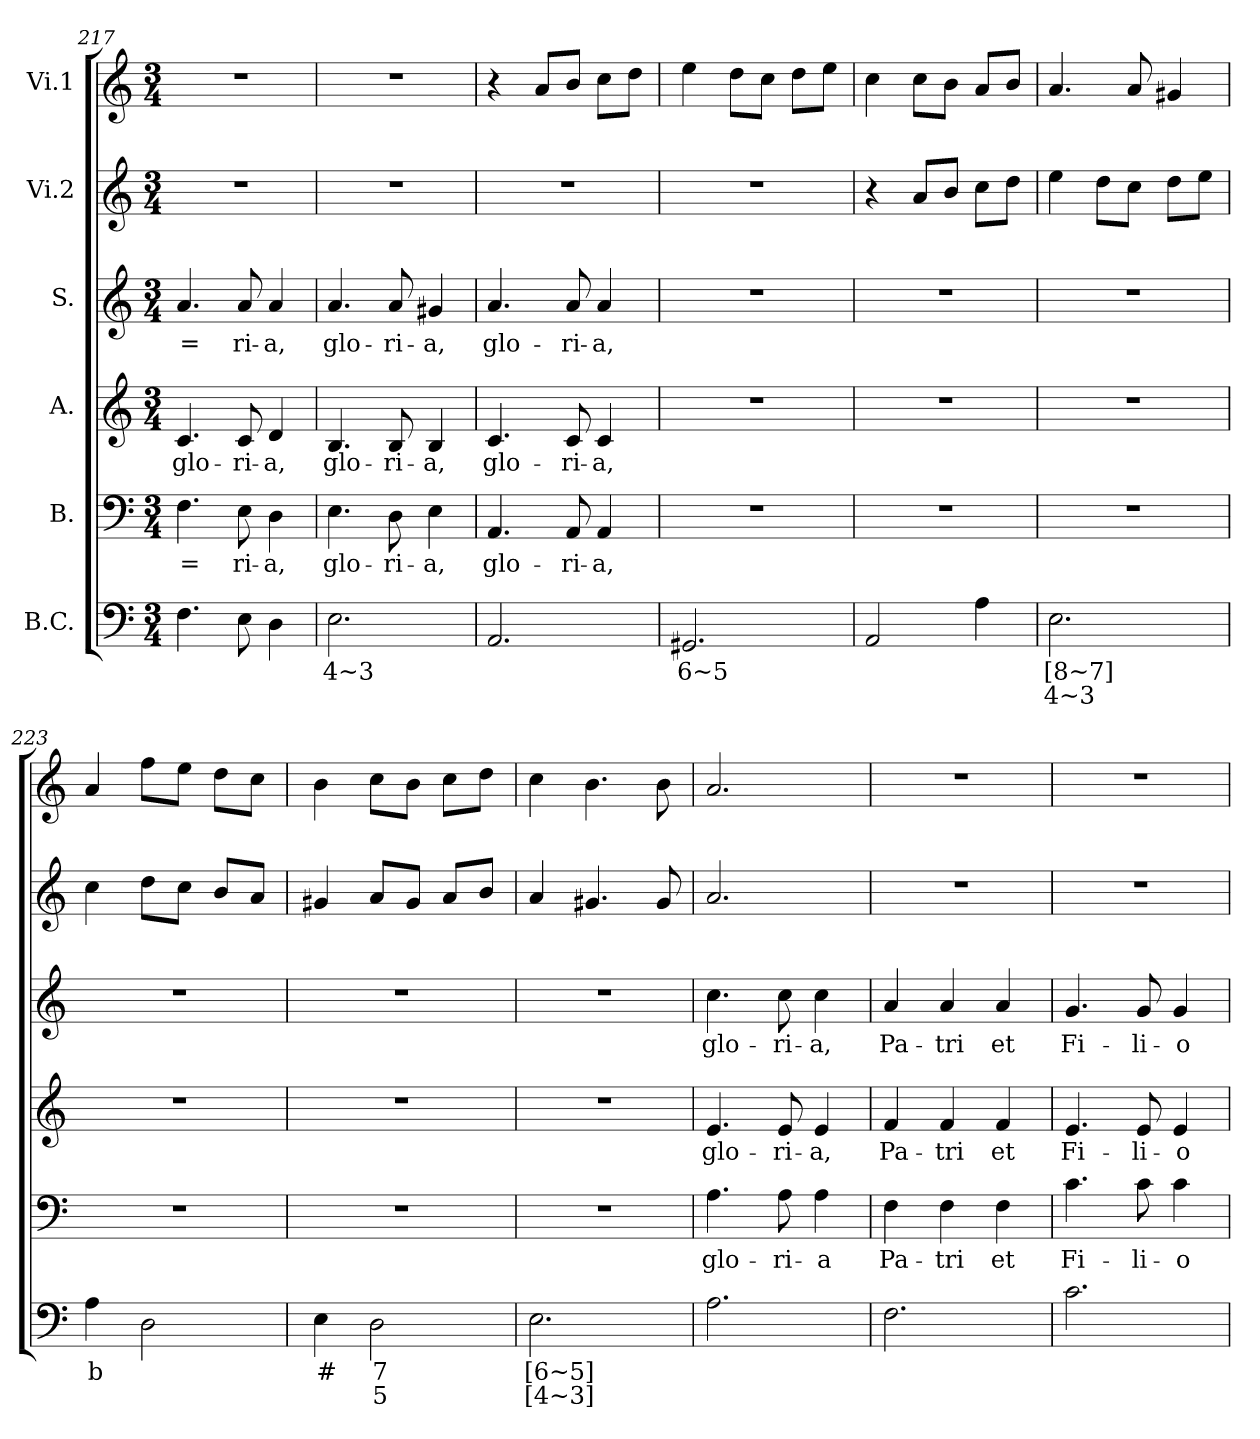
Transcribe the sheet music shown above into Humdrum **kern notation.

**kern	**text	**text	**kern	**text	**kern	**text	**kern	**text	**kern	**kern
*part6	*part6	*part6	*part5	*part5	*part4	*part4	*part3	*part3	*part2	*part1
*staff6	*staff6	*staff6	*staff5	*staff5	*staff4	*staff4	*staff3	*staff3	*staff2	*staff1
*I"B.C.	*	*	*I"B.	*	*I"A.	*	*I"S.	*	*I"Vi.2	*I"Vi.1
*clefF4	*	*	*clefF4	*	*clefG2	*	*clefG2	*	*clefG2	*clefG2
*k[]	*	*	*k[]	*	*k[]	*	*k[]	*	*k[]	*k[]
*C:	*	*	*C:	*	*C:	*	*C:	*	*C:	*C:
*M3/4	*	*	*M3/4	*	*M3/4	*	*M3/4	*	*M3/4	*M3/4
=217	=217	=217	=217	=217	=217	=217	=217	=217	=217	=217
!	!	!	!	!LO:LY:b	!	!LO:LY:b	!	!LO:LY:b	!	!
4.F\	.	.	4.F\	=	4.c/	glo-	4.a/	=	2.r	2.r
!	!	!	!	!LO:LY:b	!	!LO:LY:b	!	!LO:LY:b	!	!
8E\	.	.	8E\	ri-	8c/	-ri-	8a/	ri-	.	.
!	!	!	!	!LO:LY:b	!	!LO:LY:b	!	!LO:LY:b	!	!
4D\	.	.	4D\	-a,	4d/	-a,	4a/	-a,	.	.
=218	=218	=218	=218	=218	=218	=218	=218	=218	=218	=218
!	!LO:LY:b	!	!	!LO:LY:b	!	!LO:LY:b	!	!LO:LY:b	!	!
2.E\	4~3	.	4.E\	glo-	4.B/	glo-	4.a/	glo-	2.r	2.r
!	!	!	!	!LO:LY:b	!	!LO:LY:b	!	!LO:LY:b	!	!
.	.	.	8D\	-ri-	8B/	-ri-	8a/	-ri-	.	.
!	!	!	!	!LO:LY:b	!	!LO:LY:b	!	!LO:LY:b	!	!
.	.	.	4E\	-a,	4B/	-a,	4g#X/	-a,	.	.
!!LO:LB:g=z
=219	=219	=219	=219	=219	=219	=219	=219	=219	=219	=219
!	!	!	!	!LO:LY:b	!	!LO:LY:b	!	!LO:LY:b	!	!
2.AA/	.	.	4.AA/	glo-	4.c/	glo-	4.a/	glo-	2.r	4r
.	.	.	.	.	.	.	.	.	.	8a/L
!	!	!	!	!LO:LY:b	!	!LO:LY:b	!	!LO:LY:b	!	!
.	.	.	8AA/	-ri-	8c/	-ri-	8a/	-ri-	.	8b/J
!	!	!	!	!LO:LY:b	!	!LO:LY:b	!	!LO:LY:b	!	!
.	.	.	4AA/	-a,	4c/	-a,	4a/	-a,	.	8cc\L
.	.	.	.	.	.	.	.	.	.	8dd\J
=220	=220	=220	=220	=220	=220	=220	=220	=220	=220	=220
!	!LO:LY:b	!	!	!	!	!	!	!	!	!
2.GG#X/	6~5	.	2.r	.	2.r	.	2.r	.	2.r	4ee\
.	.	.	.	.	.	.	.	.	.	8dd\L
.	.	.	.	.	.	.	.	.	.	8cc\J
.	.	.	.	.	.	.	.	.	.	8dd\L
.	.	.	.	.	.	.	.	.	.	8ee\J
=221	=221	=221	=221	=221	=221	=221	=221	=221	=221	=221
2AA/	.	.	2.r	.	2.r	.	2.r	.	4r	4cc\
.	.	.	.	.	.	.	.	.	8a/L	8cc\L
.	.	.	.	.	.	.	.	.	8b/J	8b\J
4A\	.	.	.	.	.	.	.	.	8cc\L	8a/L
.	.	.	.	.	.	.	.	.	8dd\J	8b/J
=222	=222	=222	=222	=222	=222	=222	=222	=222	=222	=222
!	!LO:LY:b	!LO:LY:b	!	!	!	!	!	!	!	!
2.E\	[8~7]	4~3	2.r	.	2.r	.	2.r	.	4ee\	4.a/
.	.	.	.	.	.	.	.	.	8dd\L	.
.	.	.	.	.	.	.	.	.	8cc\J	8a/
.	.	.	.	.	.	.	.	.	8dd\L	4g#X/
.	.	.	.	.	.	.	.	.	8ee\J	.
=223	=223	=223	=223	=223	=223	=223	=223	=223	=223	=223
!	!LO:LY:b	!	!	!	!	!	!	!	!	!
4A\	b	.	2.r	.	2.r	.	2.r	.	4cc\	4a/
2D\	.	.	.	.	.	.	.	.	8dd\L	8ff\L
.	.	.	.	.	.	.	.	.	8cc\J	8ee\J
.	.	.	.	.	.	.	.	.	8b/L	8dd\L
.	.	.	.	.	.	.	.	.	8a/J	8cc\J
=224	=224	=224	=224	=224	=224	=224	=224	=224	=224	=224
!	!LO:LY:b	!	!	!	!	!	!	!	!	!
4E\	#	.	2.r	.	2.r	.	2.r	.	4g#X/	4b\
!	!LO:LY:b	!LO:LY:b	!	!	!	!	!	!	!	!
2D\	7	5	.	.	.	.	.	.	8a/L	8cc\L
.	.	.	.	.	.	.	.	.	8g#/J	8b\J
.	.	.	.	.	.	.	.	.	8a/L	8cc\L
.	.	.	.	.	.	.	.	.	8b/J	8dd\J
=225	=225	=225	=225	=225	=225	=225	=225	=225	=225	=225
!	!LO:LY:b	!LO:LY:b	!	!	!	!	!	!	!	!
2.E\	[6~5]	[4~3]	2.r	.	2.r	.	2.r	.	4a/	4cc\
.	.	.	.	.	.	.	.	.	4.g#X/	4.b\
.	.	.	.	.	.	.	.	.	8g#/	8b\
!!LO:PB:g=z
=226	=226	=226	=226	=226	=226	=226	=226	=226	=226	=226
!	!	!	!	!LO:LY:b	!	!LO:LY:b	!	!LO:LY:b	!	!
2.A\	.	.	4.A\	glo-	4.e/	glo-	4.cc\	glo-	2.a/	2.a/
!	!	!	!	!LO:LY:b	!	!LO:LY:b	!	!LO:LY:b	!	!
.	.	.	8A\	-ri-	8e/	-ri-	8cc\	-ri-	.	.
!	!	!	!	!LO:LY:b	!	!LO:LY:b	!	!LO:LY:b	!	!
.	.	.	4A\	-a	4e/	-a,	4cc\	-a,	.	.
=227	=227	=227	=227	=227	=227	=227	=227	=227	=227	=227
!	!	!	!	!LO:LY:b	!	!LO:LY:b	!	!LO:LY:b	!	!
2.F\	.	.	4F\	Pa-	4f/	Pa-	4a/	Pa-	2.r	2.r
!	!	!	!	!LO:LY:b	!	!LO:LY:b	!	!LO:LY:b	!	!
.	.	.	4F\	-tri	4f/	-tri	4a/	-tri	.	.
!	!	!	!	!LO:LY:b	!	!LO:LY:b	!	!LO:LY:b	!	!
.	.	.	4F\	et	4f/	et	4a/	et	.	.
=228	=228	=228	=228	=228	=228	=228	=228	=228	=228	=228
!	!	!	!	!LO:LY:b	!	!LO:LY:b	!	!LO:LY:b	!	!
2.c\	.	.	4.c\	Fi-	4.e/	Fi-	4.g/	Fi-	2.r	2.r
!	!	!	!	!LO:LY:b	!	!LO:LY:b	!	!LO:LY:b	!	!
.	.	.	8c\	-li-	8e/	-li-	8g/	-li-	.	.
!	!	!	!	!LO:LY:b	!	!LO:LY:b	!	!LO:LY:b	!	!
.	.	.	4c\	-o	4e/	-o	4g/	-o	.	.
=	=	=	=	=	=	=	=	=	=	=
*-	*-	*-	*-	*-	*-	*-	*-	*-	*-	*-
